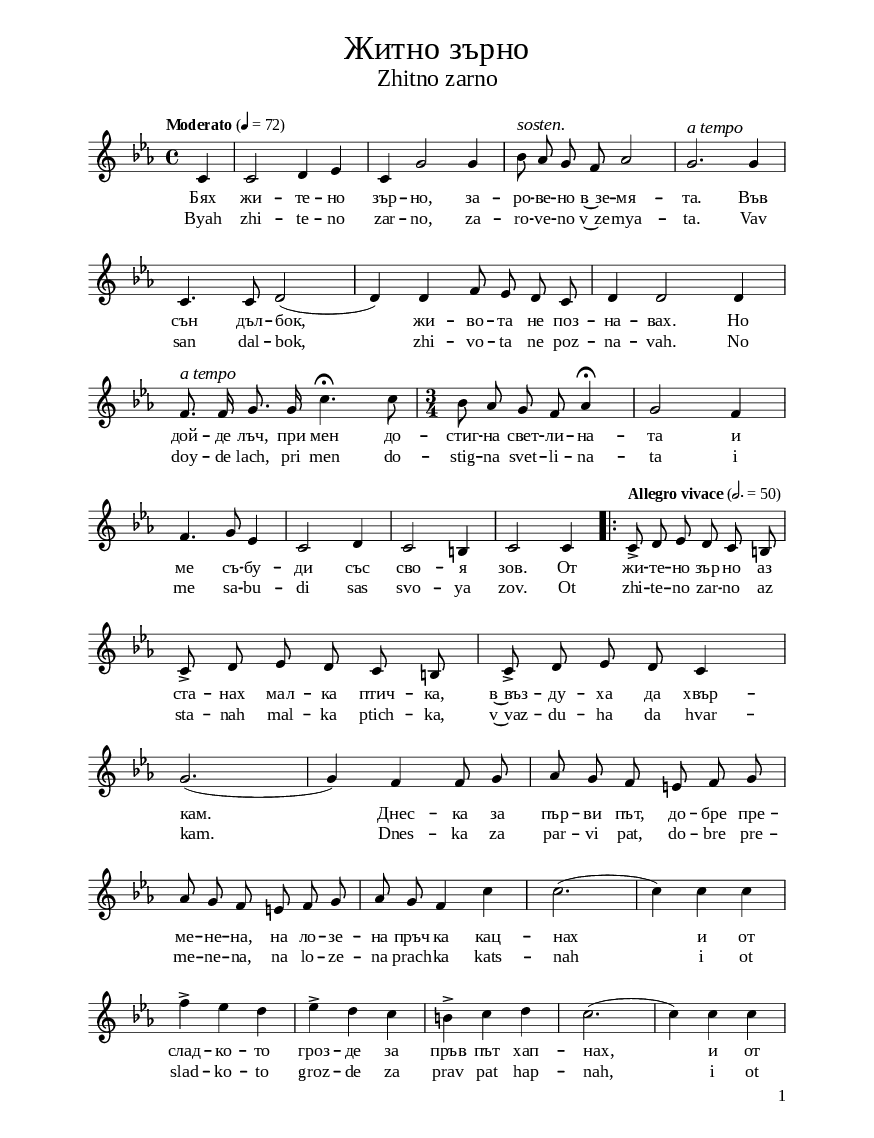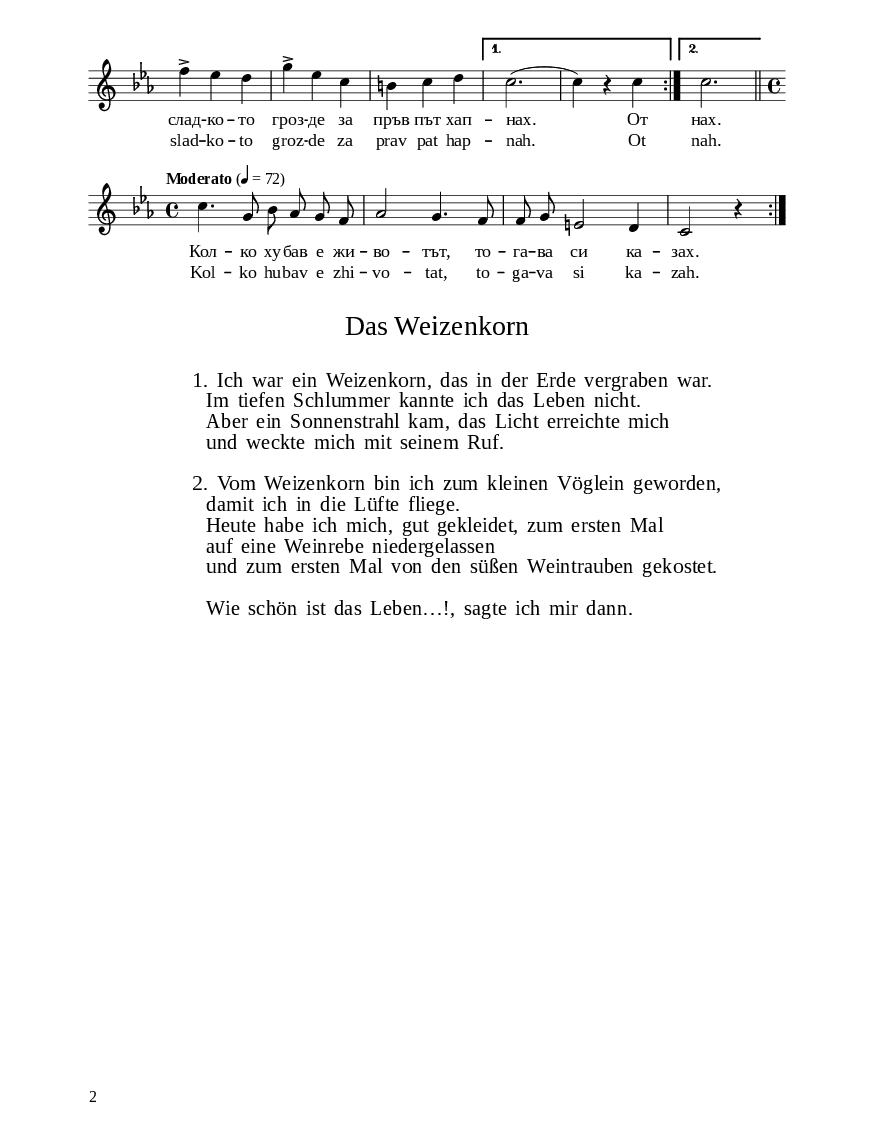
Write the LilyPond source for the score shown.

\version "2.22.1"

% include paper part and global functions
\include "include/globals.ily"

\bookpart {
  \include "include/bookpart-paper.ily"
  \score {
    \include "include/score-layout.ily"

    \new Voice \relative c' {
      \clef treble
      \key c \minor
      \time 4/4
      \tempoFunc "Moderato" 4 "72"
      \autoBeamOff
      \partial 4
      c | c2 d4 es | c g'2 g4 |^\markup { \large \italic "sosten."}  bes8 as g f as2 | ^\markup { \large \italic "a tempo"} g2. g4 | \break

      c,4. c8 d2 (| d4) d f8 es d c | d4 d2 d4 |\break

      f8.^\markup { \large \italic "a tempo"} f16 g8. g16 c4. \fermata c8 | \time 3/4 bes as g f as4 \fermata | g2 f4 | \break

      f4. g8 es4 | c2 d4 | c2 b4 | c2 c4 | \repeat volta 2 {

        \tempoFunc "Allegro vivace" 2. "50"
        c8 -> d es d c b | |\break

        c -> d es d c  b | c -> d es d c 4 | \break

        g'2. (|g4) f f8 g8 | as g f e f g | \break

        as8 g f e f g | as g f4 c'4 | c2. (| c4) c c | \break

        f -> es d | es -> d c | b -> c d | c2. ( | c4)  c c  | \break

        f -> es d | g -> es c | b c d |
      }
      \alternative {
        {
          c2. ( | c4)  r4 c4  |
        }  {c2. \bar "||"  \break }
      }

      \repeat volta 2 {
        \time 4/4
        \tempoFunc "Moderato" 4 "72"
        c4. g8 bes as g f | as2 g4. f8 | f g e2 d4 | c2 r4
      }
    }

    \addlyrics {
      Бях жи -- те -- но зър -- но, за -- ро -- ве -- но в~зе -- мя -- та.

      Във сън дъл -- бок, жи -- во -- та не поз -- на -- вах.

      Но дой -- де лъч, при мен до -- стиг -- на свет -- ли -- на -- та

      и ме съ -- бу -- ди със сво -- я зов.

      От жи -- те -- но зър -- но аз ста -- нах мал -- ка птич -- ка,

      в~въз -- ду -- ха да хвър -- кам.

      Днес -- ка за пър -- ви път, до -- бре пре -- ме -- не -- на,

      на ло -- зе -- на пръч -- ка кац -- нах и от слад -- ко -- то гроз -- де

      за пръв път хап -- нах, и от слад -- ко -- то гроз -- де

      за пръв път хап -- нах. От нах.

      Кол -- ко ху -- бав е жи -- во -- тът, то -- га -- ва си ка -- зах.}
      \addlyrics {
        Byah zhi -- te -- no zar -- no, za -- ro -- ve -- no v~ze -- mya -- ta.

        Vav san dal -- bok, zhi -- vo -- ta ne poz -- na -- vah.

        No doy -- de lach, pri men do -- stig -- na svet -- li -- na -- ta

        i me sa -- bu -- di sas svo -- ya zov.

        Ot zhi -- te -- no zar -- no az sta -- nah mal -- ka ptich -- ka,

        v~vaz -- du -- ha da hvar -- kam.

        Dnes -- ka za par -- vi pat, do -- bre pre -- me -- ne -- na,

        na lo -- ze -- na prach -- ka kats -- nah i ot slad -- ko -- to groz -- de

        za prav pat hap -- nah, i ot slad -- ko -- to groz -- de

        za prav pat hap -- nah. Ot nah.

        Kol -- ko hu -- bav e zhi -- vo -- tat, to -- ga -- va si ka -- zah.}

        \header {
          title = \titleFunc "Житно зърно" "Zhitno zarno"
        }

        \midi{}

      } % score



      % include foreign translation(s) of the song
      \version "2.22.1"

\markup \fill-line { \fontsize #deTitleFontSize "Das Weizenkorn" }
\markup \null
\markup \null
\markup \fontsize #deCoupletFontSize {
  \hspace #10
  \override #`(baseline-skip . ,deCoupletBaselineSkip)

  \column {
    \line { " " }


 \line { 1. Ich war ein Weizenkorn, das in der Erde vergraben war.}

 \line { " "Im tiefen Schlummer kannte ich das Leben nicht.}

 \line { " "Aber ein Sonnenstrahl kam, das Licht erreichte mich}

 \line { " "und weckte mich mit seinem Ruf. }
 \line { " " }

 \line { 2. Vom Weizenkorn bin ich zum kleinen Vöglein geworden,}

 \line { " "damit ich in die Lüfte fliege. }

 \line { " "Heute habe ich mich, gut gekleidet, zum ersten Mal}

 \line { " "auf eine Weinrebe niedergelassen }

 \line { " "und zum ersten Mal von den süßen Weintrauben gekostet.}
 \line { " " }

 \line { " "Wie schön ist das Leben…!, sagte ich mir dann. }


  }
}


    } % bookpart

    % Più mosso
    %
